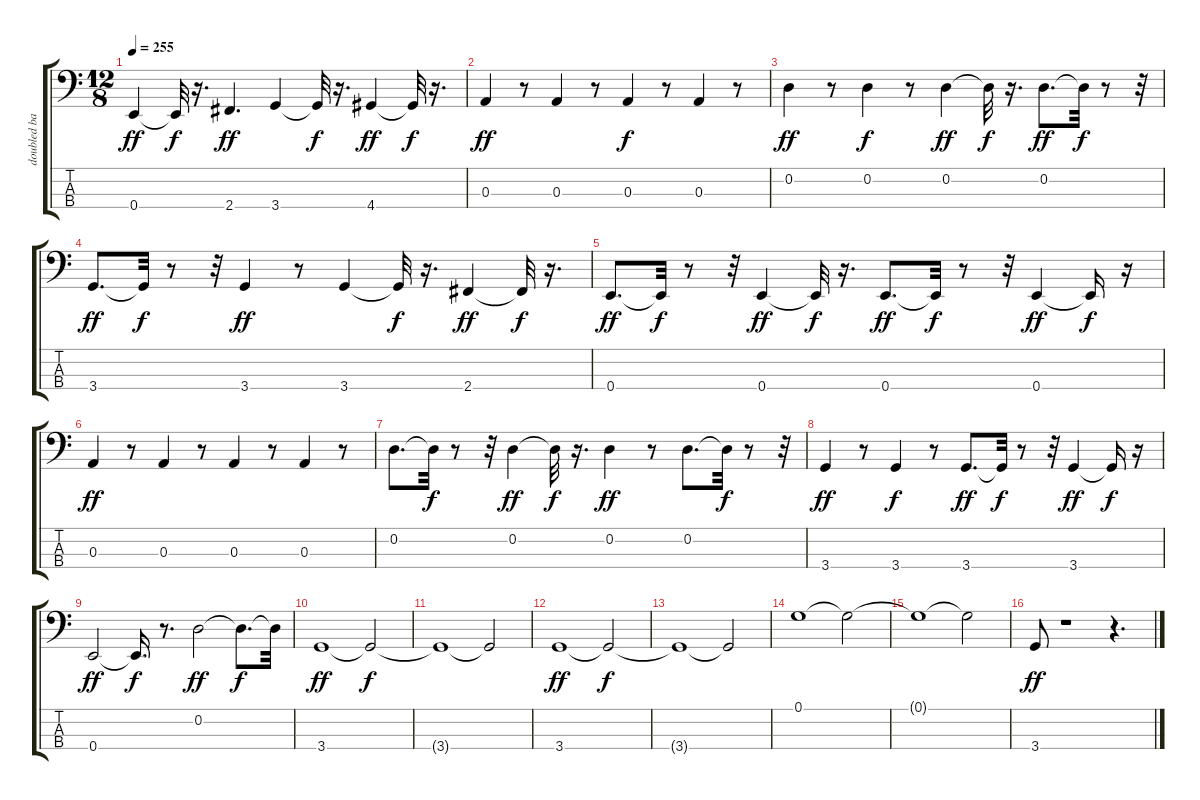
\track ("doubled bass        " "doubled ba") {instrument electricbassfinger}
\staff {score tabs}
\tuning (G2 D2 A1 E1) {hide}
\ts (12 8)
\tempo 255
\clef f4
\ks c
0.4.4{dy ff} 0.4{t}.32{dy f} r.16{d} 2.4.4{d dy ff} 3.4.4 3.4{t}.32{dy f} r.16{d} 4.4.4{dy ff} 4.4{t}.32{dy f} r.16{d} |
0.3.4{dy ff} r.8 0.3.4 r.8 0.3.4{dy f} r.8 0.3.4 r.8 |
0.2.4{dy ff} r.8 0.2.4{dy f} r.8 0.2.4{dy ff} 0.2{t}.32{dy f} r.16{d} 0.2.8{d dy ff} 0.2{t}.32{dy f} r.8 r.32 |
3.4.8{d dy ff} 3.4{t}.32{dy f} r.8 r.32 3.4.4{dy ff} r.8 3.4.4 3.4{t}.32{dy f} r.16{d} 2.4.4{dy ff} 2.4{t}.32{dy f} r.16{d} |
0.4.8{d dy ff} 0.4{t}.32{dy f} r.8 r.32 0.4.4{dy ff} 0.4{t}.32{dy f} r.16{d} 0.4.8{d dy ff} 0.4{t}.32{dy f} r.8 r.32 0.4.4{dy ff} 0.4{t}.16{dy f} r.16 |
0.3.4{dy ff} r.8 0.3.4 r.8 0.3.4 r.8 0.3.4 r.8 |
0.2.8{d} 0.2{t}.32{dy f} r.8 r.32 0.2.4{dy ff} 0.2{t}.32{dy f} r.16{d} 0.2.4{dy ff} r.8 0.2.8{d} 0.2{t}.32{dy f} r.8 r.32 |
3.4.4{dy ff} r.8 3.4.4{dy f} r.8 3.4.8{d dy ff} 3.4{t}.32{dy f} r.8 r.32 3.4.4{dy ff} 3.4{t}.16{dy f} r.16 |
0.4.2{dy ff} 0.4{t}.16{d dy f} r.8{d} 0.2.2{dy ff} 0.2{t}.8{d dy f} 0.2{t}.32 |
3.4.1{dy ff} 3.4{t}.2{dy f} |
3.4{t}.1 3.4{t}.2 |
3.4.1{dy ff} 3.4{t}.2{dy f} |
3.4{t}.1 3.4{t}.2 |
0.1.1 0.1{t}.2 |
0.1{t}.1 0.1{t}.2 |
3.4.8{dy ff} r.1 r.4{d}
